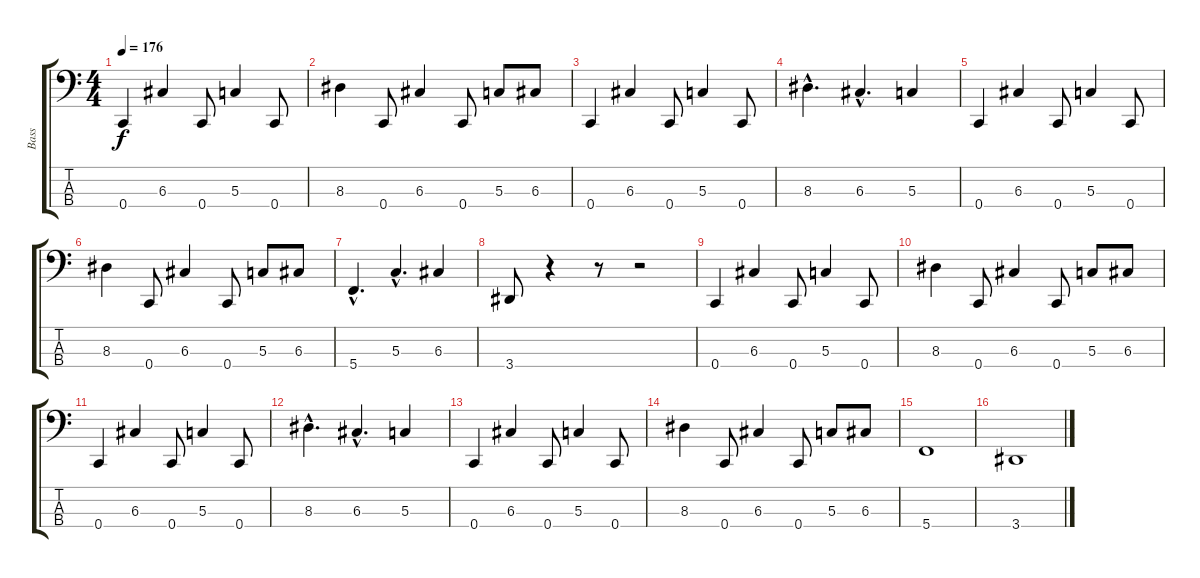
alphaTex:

\track ("Bass" "Bass") {instrument electricbasspick}
\staff {score tabs}
\tuning (F2 C2 G1 C1) {hide}
\ts (4 4)
\tempo 176
\clef f4
\ks c
0.4.4{dy f instrument electricbasspick} 6.3.4 0.4.8 5.3.4 0.4.8 |
8.3.4 0.4.8 6.3.4 0.4.8 5.3.8 6.3.8 |
0.4.4 6.3.4 0.4.8 5.3.4 0.4.8 |
8.3{hac}.4{d} 6.3{hac}.4{d} 5.3.4 |
0.4.4 6.3.4 0.4.8 5.3.4 0.4.8 |
8.3.4 0.4.8 6.3.4 0.4.8 5.3.8 6.3.8 |
5.4{hac}.4{d} 5.3{hac}.4{d} 6.3.4 |
3.4.8 r.4 r.8 r.2 |
0.4.4 6.3.4 0.4.8 5.3.4 0.4.8 |
8.3.4 0.4.8 6.3.4 0.4.8 5.3.8 6.3.8 |
0.4.4 6.3.4 0.4.8 5.3.4 0.4.8 |
8.3{hac}.4{d} 6.3{hac}.4{d} 5.3.4 |
0.4.4 6.3.4 0.4.8 5.3.4 0.4.8 |
8.3.4 0.4.8 6.3.4 0.4.8 5.3.8 6.3.8 |
5.4.1 |
3.4.1
